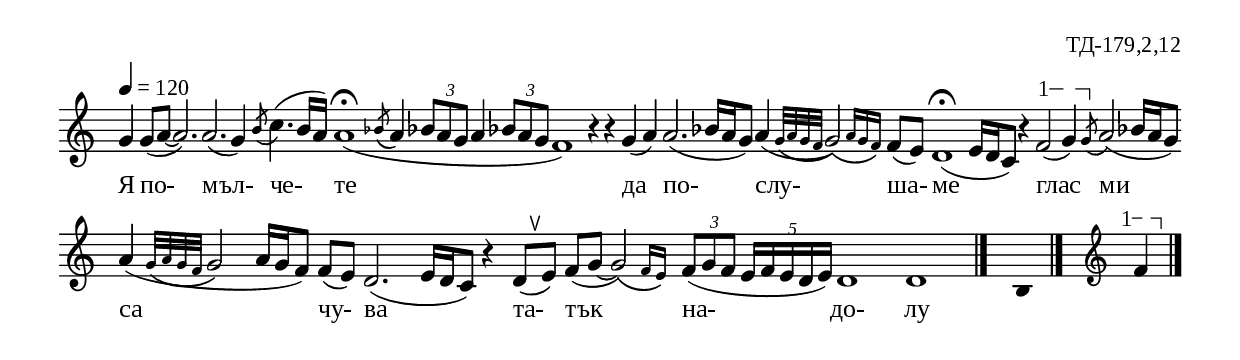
%{
td_179_2_12
%}

\include "td-preamble.ly"

\score {
\relative c'' {
\tempo 4 = 120
\cadenzaOn
\override Glissando #'style = #'zigzag
g4 g8[( a]~ a2.) a( g4) \acciaccatura b8 c4.(\glissando b16[ a]) a1\fermata(
\grace { \stdB bes8\( \stdE } a4\) \times 2/3 { bes!8[ a g] } a4 \times 2/3 { bes!8[ a g] } f1) r4 r
\bar ""
g( a) \bar "" a2.( bes!16[ a g8]) a4( \grace { g32[\( a g f] } 
\afterGrace g2)\)\( { a16[ g f]\) }
f8[( e]) d1\fermata( e16[ d c8]) r4 
\varA
f2\startTextSpan( g4\stopTextSpan) 
\acciaccatura g8 a2( bes!16[ a g8])
\bar ""
a4( \grace { g32[\( a g f] } g2\) \bar "" a16[ g f8]) \bar "" f[( e]) d2.( e16[ d c8]) r4
d8[( s^\ltoe e]) f[( g]~ \afterGrace g2)\( { f16[ e]\) } \times 2/3 { f8[( g f] } 
\times 4/5 { e16[ f e d e]) } 
\bar ""
d1 d 
 \bar "|." 
s4 \fixB b \fixC
  \bar "|." 
 s16 \clef treble
 \varA
s4\startTextSpan f'\stopTextSpan
 \bar "|." 
}
\addlyrics { Я по- мъл- че- те да по- слу- ша- ме глас ми са чу- ва та- тък на- до- лу }
%
\layout {
   \context { 
	    \Staff \remove "Time_signature_engraver" } 
  indent = #0
  line-width = 190\mm
  ragged-right=##f
}
%
\midi { 
	\context {
		\Score tempoWholesPerMinute = #(ly:make-moment 120 4)
		}
	}
}
%
\header{
  opus = "ТД-179,2,12"
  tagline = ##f
}


